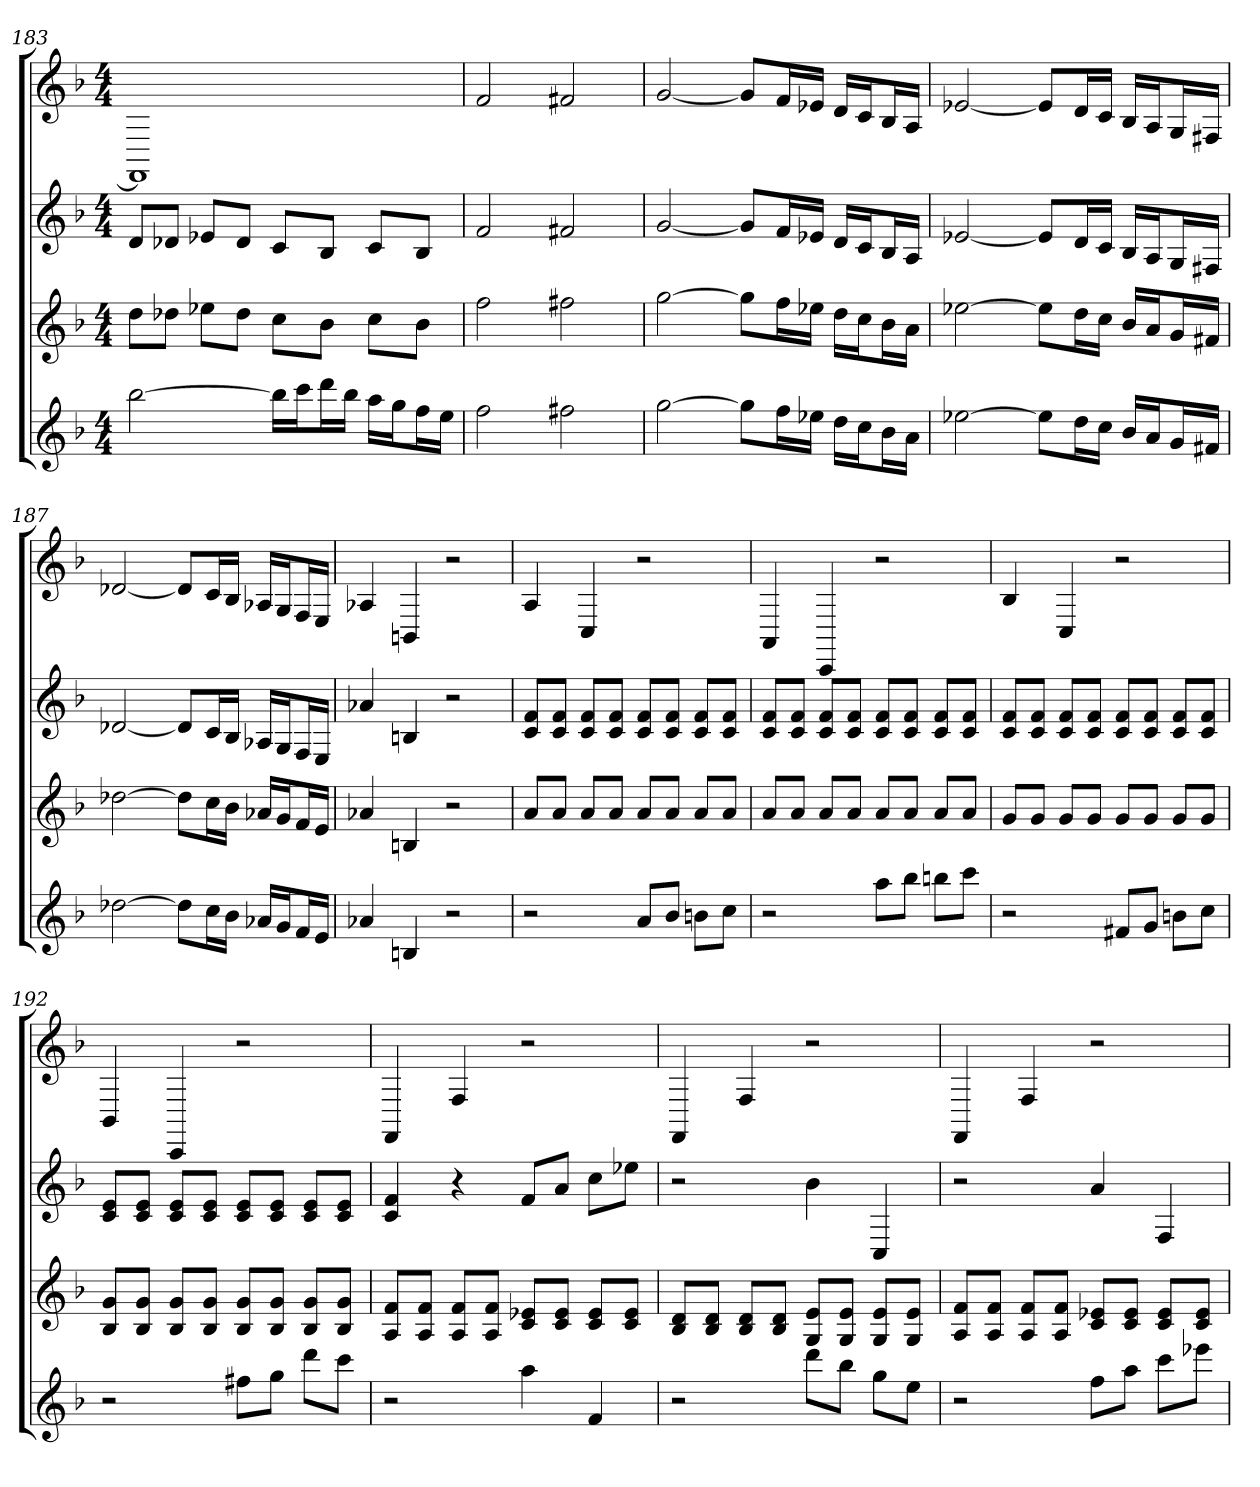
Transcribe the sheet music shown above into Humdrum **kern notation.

**kern	**kern	**kern	**kern
*part4	*part3	*part2	*part1
*staff4	*staff3	*staff2	*staff1
*k[b-]	*k[b-]	*k[b-]	*k[b-]
*F:	*F:	*F:	*F:
*M4/4	*M4/4	*M4/4	*M4/4
=183	=183	=183	=183
[2bb-	8ddL	8dL	1FF]
.	8dd-XJ	8d-XJ	.
.	8ee-XL	8e-XL	.
.	8dd-J	8d-J	.
16bb-LL]	8ccL	8cL	.
16cccJ	.	.	.
16dddL	8b-J	8B-J	.
16bb-JJ	.	.	.
16aaLL	8ccL	8cL	.
16ggJ	.	.	.
16ffL	8b-J	8B-J	.
16eeJJ	.	.	.
=184	=184	=184	=184
2ff	2ff	2f	2f
2ff#X	2ff#X	2f#X	2f#X
=185	=185	=185	=185
[2gg	[2gg	[2g	[2g
8ggL]	8ggL]	8gL]	8gL]
16ffL	16ffL	16fL	16fL
16ee-XJJ	16ee-XJJ	16e-XJJ	16e-XJJ
16ddLL	16ddLL	16dLL	16dLL
16ccJ	16ccJ	16cJ	16cJ
16b-L	16b-L	16B-L	16B-L
16aJJ	16aJJ	16AJJ	16AJJ
=186	=186	=186	=186
[2ee-X	[2ee-X	[2e-X	[2e-X
8ee-L]	8ee-L]	8e-L]	8e-L]
16ddL	16ddL	16dL	16dL
16ccJJ	16ccJJ	16cJJ	16cJJ
16b-LL	16b-LL	16B-LL	16B-LL
16aJ	16aJ	16AJ	16AJ
16gL	16gL	16GL	16GL
16f#XJJ	16f#XJJ	16F#XJJ	16F#XJJ
=187	=187	=187	=187
[2dd-X	[2dd-X	[2d-X	[2d-X
8dd-L]	8dd-L]	8d-L]	8d-L]
16ccL	16ccL	16cL	16cL
16b-JJ	16b-JJ	16B-JJ	16B-JJ
16a-XLL	16a-XLL	16A-XLL	16A-XLL
16gJ	16gJ	16GJ	16GJ
16fL	16fL	16FL	16FL
16eJJ	16eJJ	16EJJ	16EJJ
=188	=188	=188	=188
4a-X	4a-X	4a-X	4A-X
4Bn	4Bn	4Bn	4BBn
2r	2r	2r	2r
=189	=189	=189	=189
2r	8aL	8c 8fL	4A
.	8aJ	8c 8fJ	.
.	8aL	8c 8fL	4C
.	8aJ	8c 8fJ	.
8aL	8aL	8c 8fL	2r
8b-J	8aJ	8c 8fJ	.
8bnL	8aL	8c 8fL	.
8ccJ	8aJ	8c 8fJ	.
=190	=190	=190	=190
2r	8aL	8c 8fL	4AA
.	8aJ	8c 8fJ	.
.	8aL	8c 8fL	4CC
.	8aJ	8c 8fJ	.
8aaL	8aL	8c 8fL	2r
8bb-J	8aJ	8c 8fJ	.
8bbnL	8aL	8c 8fL	.
8cccJ	8aJ	8c 8fJ	.
=191	=191	=191	=191
2r	8gL	8c 8fL	4B-
.	8gJ	8c 8fJ	.
.	8gL	8c 8fL	4C
.	8gJ	8c 8fJ	.
8f#XL	8gL	8c 8fL	2r
8gJ	8gJ	8c 8fJ	.
8bnL	8gL	8c 8fL	.
8ccJ	8gJ	8c 8fJ	.
=192	=192	=192	=192
2r	8B- 8gL	8c 8eL	4BB-
.	8B- 8gJ	8c 8eJ	.
.	8B- 8gL	8c 8eL	4CC
.	8B- 8gJ	8c 8eJ	.
8ff#XL	8B- 8gL	8c 8eL	2r
8ggJ	8B- 8gJ	8c 8eJ	.
8dddL	8B- 8gL	8c 8eL	.
8cccJ	8B- 8gJ	8c 8eJ	.
=193	=193	=193	=193
2r	8A 8fL	4c 4f	4FF
.	8A 8fJ	.	.
.	8A 8fL	4r	4F
.	8A 8fJ	.	.
4aa	8c 8e-XL	8fL	2r
.	8c 8e-J	8aJ	.
4f	8c 8e-L	8ccL	.
.	8c 8e-J	8ee-XJ	.
=194	=194	=194	=194
2r	8B- 8dL	2r	4FF
.	8B- 8dJ	.	.
.	8B- 8dL	.	4F
.	8B- 8dJ	.	.
8dddL	8G 8eL	4b-	2r
8bb-J	8G 8eJ	.	.
8ggL	8G 8eL	4C	.
8eeJ	8G 8eJ	.	.
=195	=195	=195	=195
2r	8A 8fL	2r	4FF
.	8A 8fJ	.	.
.	8A 8fL	.	4F
.	8A 8fJ	.	.
8ffL	8c 8e-XL	4a	2r
8aaJ	8c 8e-J	.	.
8cccL	8c 8e-L	4F	.
8eee-XJ	8c 8e-J	.	.
=	=	=	=
*-	*-	*-	*-
